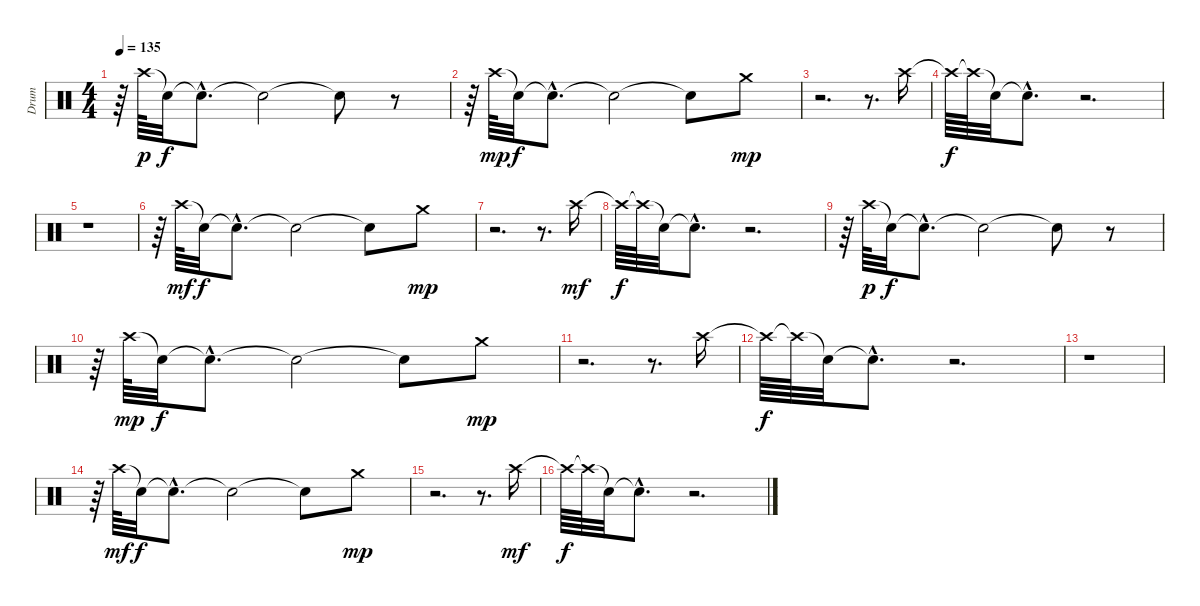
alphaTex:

\track ("Drum" "Drum") {instrument percussion}
\staff {score}
\articulation defaults
\ts (4 4)
\tempo 135
\clef neutral
\ks c
r.64{dy f volume 0} "Crash high (hit)".64{dy p volume 16} "Snare (hit)"{t}.32{dy f} "Snare (hit)"{hac t}.8{d} "Snare (hit)"{t}.2 "Snare (hit)"{t}.8{volume 0} r.8 |
r.64{volume 0} "Crash high (hit)".64{dy mp volume 16} "Snare (hit)"{t}.32{dy f} "Snare (hit)"{hac t}.8{d} "Snare (hit)"{t}.2 "Snare (hit)"{t}.8{volume 0} "Crash medium (hit)".8{dy mp volume 16} |
r.2{d} r.8{d volume 0} "Crash high (hit)".16{volume 16} |
"Crash high (hit)"{t}.64{dy f} "Crash high (hit)"{t}.64 "Snare (hit)"{t}.32 "Snare (hit)"{hac t}.8{d} r.2{d} |
r.1 |
r.64{volume 0} "Crash high (hit)".64{dy mf volume 16} "Snare (hit)"{t}.32{dy f} "Snare (hit)"{hac t}.8{d} "Snare (hit)"{t}.2 "Snare (hit)"{t}.8{volume 0} "Crash medium (hit)".8{dy mp volume 16} |
r.2{d} r.8{d volume 0} "Crash high (hit)".16{dy mf volume 16} |
"Crash high (hit)"{t}.64{dy f} "Crash high (hit)"{t}.64 "Snare (hit)"{t}.32 "Snare (hit)"{hac t}.8{d} r.2{d} |
r.64{volume 0} "Crash high (hit)".64{dy p volume 16} "Snare (hit)"{t}.32{dy f} "Snare (hit)"{hac t}.8{d} "Snare (hit)"{t}.2 "Snare (hit)"{t}.8{volume 0} r.8 |
r.64{volume 0} "Crash high (hit)".64{dy mp volume 16} "Snare (hit)"{t}.32{dy f} "Snare (hit)"{hac t}.8{d} "Snare (hit)"{t}.2 "Snare (hit)"{t}.8{volume 0} "Crash medium (hit)".8{dy mp volume 16} |
r.2{d} r.8{d volume 0} "Crash high (hit)".16{volume 16} |
"Crash high (hit)"{t}.64{dy f} "Crash high (hit)"{t}.64 "Snare (hit)"{t}.32 "Snare (hit)"{hac t}.8{d} r.2{d} |
r.1 |
r.64{volume 0} "Crash high (hit)".64{dy mf volume 16} "Snare (hit)"{t}.32{dy f} "Snare (hit)"{hac t}.8{d} "Snare (hit)"{t}.2 "Snare (hit)"{t}.8{volume 0} "Crash medium (hit)".8{dy mp volume 16} |
r.2{d} r.8{d volume 0} "Crash high (hit)".16{dy mf volume 16} |
"Crash high (hit)"{t}.64{dy f} "Crash high (hit)"{t}.64 "Snare (hit)"{t}.32 "Snare (hit)"{hac t}.8{d} r.2{d}
